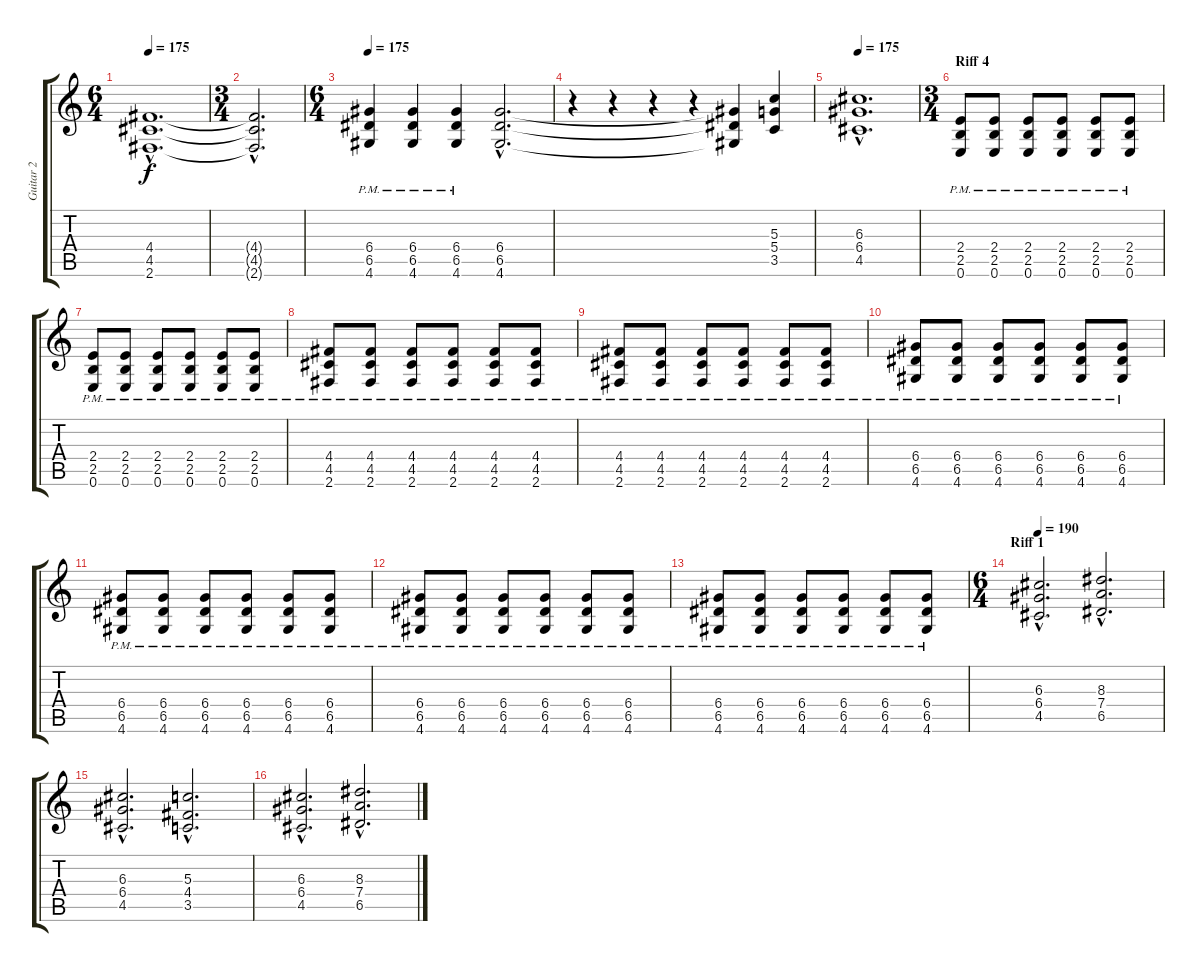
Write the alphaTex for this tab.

\track ("Guitar 2" "Guitar 2") {instrument overdrivenguitar}
\staff {score tabs}
\tuning (E4 B3 G3 D3 A2 E2) {hide}
\ts (6 4)
\tempo 175
\clef g2
\ks c
(4.4{hac} 4.5{hac} 2.6{hac}).1{d dy f} |
\ts (3 4)
(4.4{hac t} 4.5{hac t} 2.6{hac t}).2{d} |
\ts (6 4)
\tempo 175
(6.4{pm} 6.5{pm} 4.6).4 (6.4{pm} 6.5{pm} 4.6).4 (6.4{pm} 6.5{pm} 4.6).4 (6.4{hac} 6.5{hac} 4.6{hac}).2{d} |
r.4 r.4 r.4 r.4 (6.4{t} 6.5{t} 4.6{t}).4 (5.3 5.4 3.5).4 |
\tempo 175
(6.3{hac} 6.4{hac} 4.5{hac}).1{d} |
\ts (3 4)
\section ("" "Riff 4")
(2.4{pm} 2.5{pm} 0.6).8 (2.4{pm} 2.5{pm} 0.6).8 (2.4{pm} 2.5{pm} 0.6).8 (2.4{pm} 2.5{pm} 0.6).8 (2.4{pm} 2.5{pm} 0.6).8 (2.4{pm} 2.5{pm} 0.6).8 |
(2.4{pm} 2.5{pm} 0.6).8 (2.4{pm} 2.5{pm} 0.6).8 (2.4{pm} 2.5{pm} 0.6).8 (2.4{pm} 2.5{pm} 0.6).8 (2.4{pm} 2.5{pm} 0.6).8 (2.4{pm} 2.5{pm} 0.6).8 |
(4.4{pm} 4.5{pm} 2.6).8 (4.4{pm} 4.5{pm} 2.6).8 (4.4{pm} 4.5{pm} 2.6).8 (4.4{pm} 4.5{pm} 2.6).8 (4.4{pm} 4.5{pm} 2.6).8 (4.4{pm} 4.5{pm} 2.6).8 |
(4.4{pm} 4.5{pm} 2.6).8 (4.4{pm} 4.5{pm} 2.6).8 (4.4{pm} 4.5{pm} 2.6).8 (4.4{pm} 4.5{pm} 2.6).8 (4.4{pm} 4.5{pm} 2.6).8 (4.4{pm} 4.5{pm} 2.6).8 |
(6.4{pm} 6.5{pm} 4.6).8 (6.4{pm} 6.5{pm} 4.6).8 (6.4{pm} 6.5{pm} 4.6).8 (6.4{pm} 6.5{pm} 4.6).8 (6.4{pm} 6.5{pm} 4.6).8 (6.4{pm} 6.5{pm} 4.6).8 |
(6.4{pm} 6.5{pm} 4.6).8 (6.4{pm} 6.5{pm} 4.6).8 (6.4{pm} 6.5{pm} 4.6).8 (6.4{pm} 6.5{pm} 4.6).8 (6.4{pm} 6.5{pm} 4.6).8 (6.4{pm} 6.5{pm} 4.6).8 |
(6.4{pm} 6.5{pm} 4.6).8 (6.4{pm} 6.5{pm} 4.6).8 (6.4{pm} 6.5{pm} 4.6).8 (6.4{pm} 6.5{pm} 4.6).8 (6.4{pm} 6.5{pm} 4.6).8 (6.4{pm} 6.5{pm} 4.6).8 |
(6.4{pm} 6.5{pm} 4.6).8 (6.4{pm} 6.5{pm} 4.6).8 (6.4{pm} 6.5{pm} 4.6).8 (6.4{pm} 6.5{pm} 4.6).8 (6.4{pm} 6.5{pm} 4.6).8 (6.4{pm} 6.5{pm} 4.6).8 |
\ts (6 4)
\section ("" "Riff 1")
\tempo 190
(6.3{hac} 6.4{hac} 4.5{hac}).2{d} (8.3{hac} 7.4{hac} 6.5{hac}).2{d} |
(6.3{hac} 6.4{hac} 4.5{hac}).2{d} (5.3{hac} 4.4{hac} 3.5{hac}).2{d} |
(6.3{hac} 6.4{hac} 4.5{hac}).2{d} (8.3{hac} 7.4{hac} 6.5{hac}).2{d}
